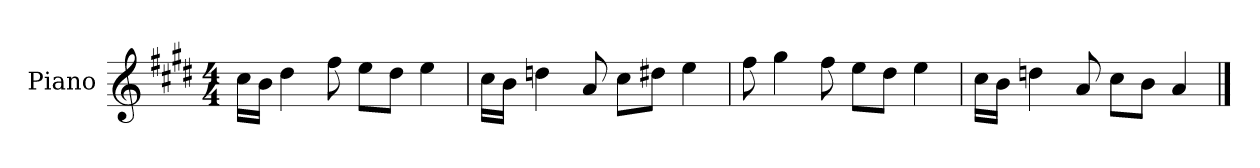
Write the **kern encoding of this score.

**kern
*part1
*staff1
*I"Piano
*I'P-no
*clefG2
*k[f#c#g#d#]
*M4/4
*MM90
=1
16cc#\LL
16b\JJ
4dd#\
8ff#\
8ee\L
8dd#\J
4ee\
=2
16cc#\LL
16b\JJ
4ddn\
8a/
8cc#\L
8dd#X\J
4ee\
=3
8ff#\
4gg#\
8ff#\
8ee\L
8dd#\J
4ee\
=4
16cc#\LL
16b\JJ
4ddn\
8a/
8cc#\L
8b\J
4a/
==
*-
